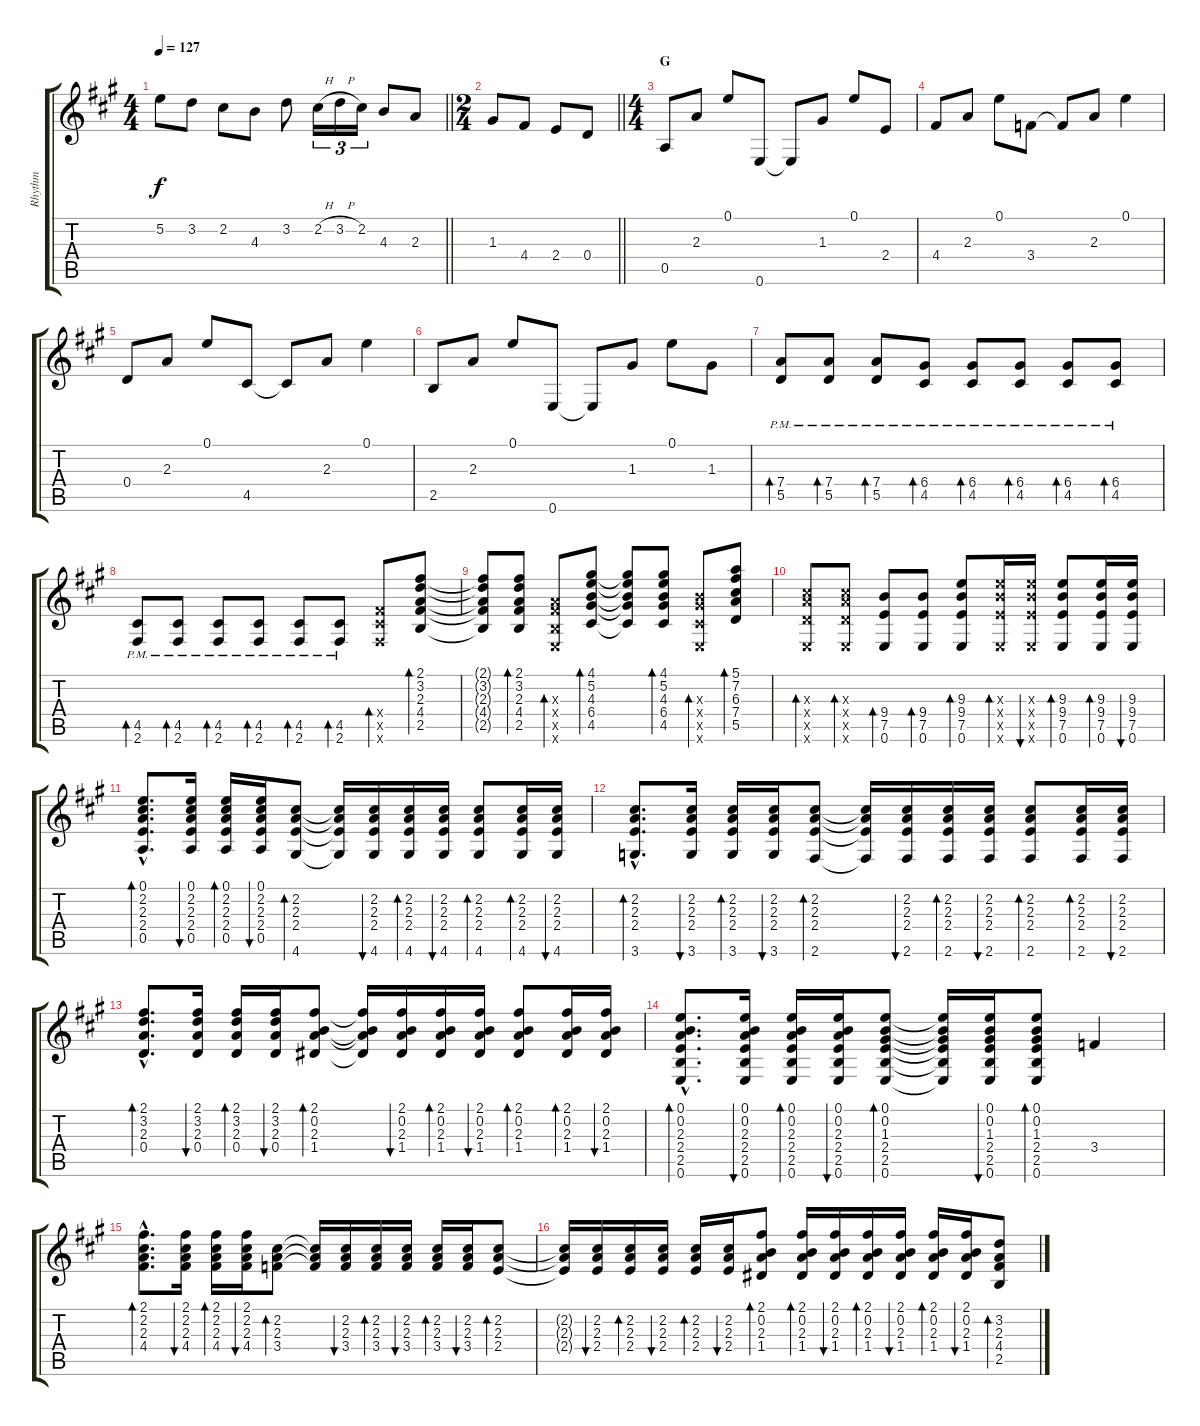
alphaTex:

\track ("Rhythm" "Rhythm") {instrument acousticguitarnylon}
\staff {score tabs}
\tuning (E4 B3 G3 D3 A2 E2) {hide}
\ts (4 4)
\tempo 127
\clef g2
\barLineRight lightlight
\ks a
5.2.8{dy f} 3.2.8 2.2.8 4.3.8 3.2.8 2.2{h}.16{tu (3 2)} 3.2{h}.16{tu (3 2)} 2.2.16{tu (3 2)} 4.3.8 2.3.8 |
\ts (2 4)
\barLineRight lightlight
1.3.8 4.4.8 2.4.8 0.4.8 |
\ts (4 4)
\section ("" "G")
0.5.8{txt ""} 2.3.8 0.1.8 0.6.8 0.6{t}.8 1.3.8 0.1.8 2.4.8 |
4.4.8 2.3.8 0.1.8 3.4.8 3.4{t}.8 2.3.8 0.1.4 |
0.4.8 2.3.8 0.1.8 4.5.8 4.5{t}.8 2.3.8 0.1.4 |
2.5.8 2.3.8 0.1.8 0.6.8 0.6{t}.8 1.3.8 0.1.8{txt ""} 1.3.8 |
(7.4{pm} 5.5{pm}).8{bd 30 txt ""} (7.4{pm} 5.5{pm}).8{bd 30} (7.4{pm} 5.5{pm}).8{bd 30} (6.4{pm} 4.5{pm}).8{bd 30} (6.4{pm} 4.5{pm}).8{bd 30} (6.4{pm} 4.5{pm}).8{bd 30} (6.4{pm} 4.5{pm}).8{bd 30} (6.4{pm} 4.5{pm}).8{bd 30} |
(4.5{pm} 2.6{pm}).8{bd 30} (4.5{pm} 2.6{pm}).8{bd 30} (4.5{pm} 2.6{pm}).8{bd 30} (4.5{pm} 2.6{pm}).8{bd 30 txt ""} (4.5{pm} 2.6{pm}).8{bd 30} (4.5{pm} 2.6{pm}).8{bd 30} (4.4{x} 4.5{x} 2.6{x}).8{bd 30} (2.1 3.2 2.3 4.4 2.5).8{bd 30} |
(2.1{t} 3.2{t} 2.3{t} 4.4{t} 2.5{t}).8 (2.1 3.2 2.3 4.4 2.5).8{bd 30} (2.3{x} 4.4{x} 2.5{x} 0.6{x}).8{bd 30} (4.1 5.2 4.3 6.4 4.5).8{bd 30} (4.1{t} 5.2{t} 4.3{t} 6.4{t} 4.5{t}).8 (4.1 5.2 4.3 6.4 4.5).8{bd 30} (4.3{x} 6.4{x} 4.5{x} 0.6{x}).8{bd 30} (5.1 7.2 6.3 7.4 5.5).8{bd 30} |
(6.3{x} 7.4{x} 5.5{x} 0.6{x}).8{bd 30} (6.3{x} 7.4{x} 5.5{x} 0.6{x}).8{bd 30} (9.4 7.5 0.6).8{bd 30} (9.4 7.5 0.6).8{bd 30} (9.3 9.4 7.5 0.6).8{bd 30} (9.3{x} 9.4{x} 7.5{x} 0.6{x}).16{bd 30} (9.3{x} 9.4{x} 7.5{x} 0.6{x}).16{bu 30} (9.3 9.4 7.5 0.6).8{bd 30} (9.3 9.4 7.5 0.6).16{bd 30} (9.3 9.4 7.5 0.6).16{bu 30} |
(0.1{hac} 2.2{hac} 2.3{hac} 2.4{hac} 0.5{hac}).8{d bd 30} (0.1 2.2 2.3 2.4 0.5).16{bu 30} (0.1 2.2 2.3 2.4 0.5).16{bd 30} (0.1 2.2 2.3 2.4 0.5).16{bu 30} (2.2 2.3 2.4 4.6).8{bd 30} (2.2{t} 2.3{t} 2.4{t} 4.6{t}).16 (2.2 2.3 2.4 4.6).16{bu 30} (2.2 2.3 2.4 4.6).16{bd 30} (2.2 2.3 2.4 4.6).16{bu 30} (2.2 2.3 2.4 4.6).8{bd 30} (2.2 2.3 2.4 4.6).16{bd 30} (2.2 2.3 2.4 4.6).16{bu 30} |
(2.2{hac} 2.3{hac} 2.4{hac} 3.6{hac}).8{d bd 30} (2.2 2.3 2.4 3.6).16{bu 30} (2.2 2.3 2.4 3.6).16{bd 30} (2.2 2.3 2.4 3.6).16{bu 30} (2.2 2.3 2.4 2.6).8{bd 30} (2.2{t} 2.3{t} 2.4{t} 2.6{t}).16 (2.2 2.3 2.4 2.6).16{bu 30} (2.2 2.3 2.4 2.6).16{bd 30} (2.2 2.3 2.4 2.6).16{bu 30} (2.2 2.3 2.4 2.6).8{bd 30} (2.2 2.3 2.4 2.6).16{bd 30} (2.2 2.3 2.4 2.6).16{bu 30} |
(2.1{hac} 3.2{hac} 2.3{hac} 0.4{hac}).8{d bd 30} (2.1 3.2 2.3 0.4).16{bu 30} (2.1 3.2 2.3 0.4).16{bd 30} (2.1 3.2 2.3 0.4).16{bu 30} (2.1 0.2 2.3 1.4).8{bd 30} (2.1{t} 0.2{t} 2.3{t} 1.4{t}).16 (2.1 0.2 2.3 1.4).16{bu 30} (2.1 0.2 2.3 1.4).16{bd 30} (2.1 0.2 2.3 1.4).16{bu 30} (2.1 0.2 2.3 1.4).8{bd 30} (2.1 0.2 2.3 1.4).16{bd 30} (2.1 0.2 2.3 1.4).16{bu 30} |
(0.1{hac} 0.2{hac} 2.3{hac} 2.4{hac} 2.5{hac} 0.6{hac}).8{d bd 30} (0.1 0.2 2.3 2.4 2.5 0.6).16{bu 30} (0.1 0.2 2.3 2.4 2.5 0.6).16{bd 30} (0.1 0.2 2.3 2.4 2.5 0.6).16{bu 30} (0.1 0.2 1.3 2.4 2.5 0.6).8{bd 30} (0.1{t} 0.2{t} 1.3{t} 2.4{t} 2.5{t} 0.6{t}).16 (0.1 0.2 1.3 2.4 2.5 0.6).16{bu 30} (0.1 0.2 1.3 2.4 2.5 0.6).8{bd 30} 3.4.4 |
(2.1{hac} 2.2{hac} 2.3{hac} 4.4{hac}).8{d bd 30} (2.1 2.2 2.3 4.4).16{bu 30} (2.1 2.2 2.3 4.4).16{bd 30} (2.1 2.2 2.3 4.4).16{bu 30} (2.2 2.3 3.4).8{bd 30} (2.2{t} 2.3{t} 3.4{t}).16 (2.2 2.3 3.4).16{bu 30} (2.2 2.3 3.4).16{bd 30} (2.2 2.3 3.4).16{bu 30} (2.2 2.3 3.4).16{bd 30} (2.2 2.3 3.4).16{bu 30} (2.2 2.3 2.4).8{bd 30} |
(2.2{t} 2.3{t} 2.4{t}).16 (2.2 2.3 2.4).16{bu 30} (2.2 2.3 2.4).16{bd 30} (2.2 2.3 2.4).16{bu 30} (2.2 2.3 2.4).16{bd 30} (2.2 2.3 2.4).16{bu 30} (2.1 0.2 2.3 1.4).8{bd 30} (2.1 0.2 2.3 1.4).16{bd 30} (2.1 0.2 2.3 1.4).16{bu 30} (2.1 0.2 2.3 1.4).16{bd 30} (2.1 0.2 2.3 1.4).16{bu 30} (2.1 0.2 2.3 1.4).16{bd 30} (2.1 0.2 2.3 1.4).16{bu 30} (3.2 2.3 4.4 2.5).8{bd 30}
